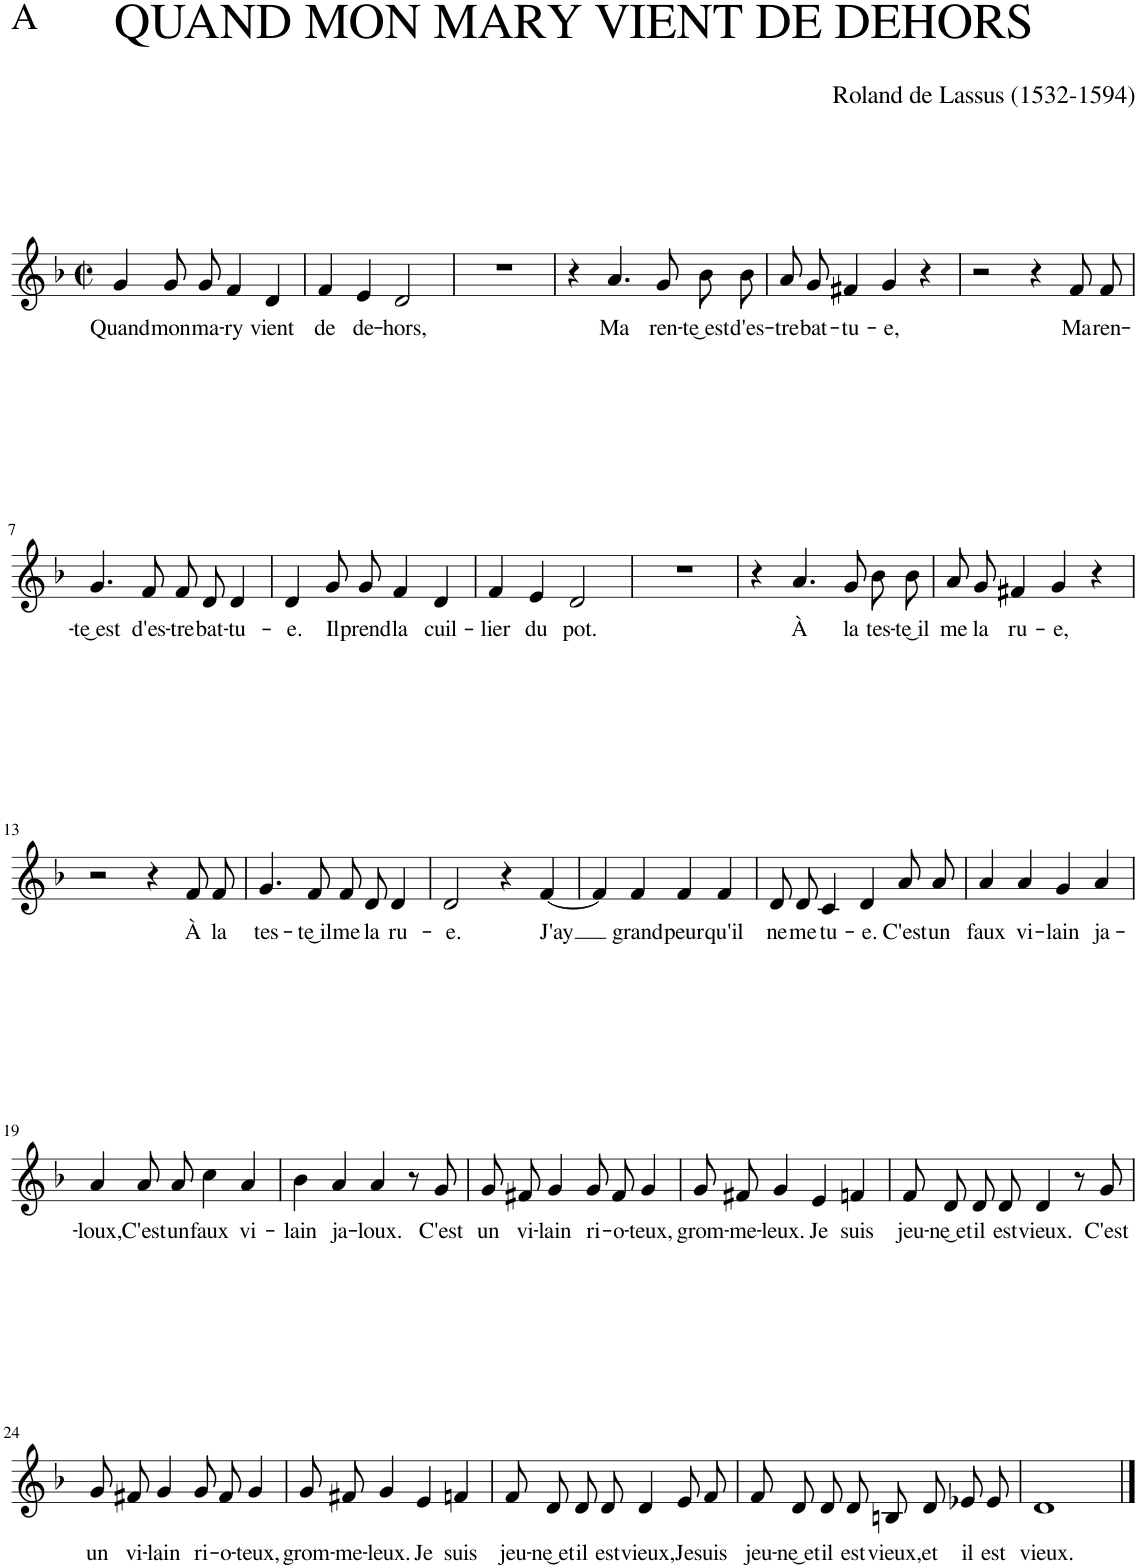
**kern	**text
*part1	*part1
*staff1	*staff1
*I"Altus	*
*I'A.	*
*clefG2	*
*k[b-]	*
*M2/2	*
*met(c|)	*
=1	=1
!	!LO:LY:b
4g/	Quand
!	!LO:LY:b
8g/L	mon
!	!LO:LY:b
8g/J	ma-
!	!LO:LY:b
4f/	-ry
!	!LO:LY:b
4d/	vient
=2	=2
!	!LO:LY:b
4f/	de
!	!LO:LY:b
4e/	de-
!	!LO:LY:b
2d/	-hors,
=3	=3
1r	.
=4	=4
4r	.
!	!LO:LY:b
4.a/	Ma
!	!LO:LY:b
8g/L	ren-
!	!LO:LY:b
8b-/	-te͜ est
!	!LO:LY:b
8b-/J	d'es-
=5	=5
!	!LO:LY:b
8a/L	-tre
!	!LO:LY:b
8g/J	bat-
!	!LO:LY:b
4f#X/	-tu-
!	!LO:LY:b
4g/	-e,
4r	.
=6	=6
2r	.
4r	.
!	!LO:LY:b
8f/L	Ma
!	!LO:LY:b
8f/J	ren-
!!LO:LB:g=z
=7	=7
!	!LO:LY:b
4.g/	-te͜ est
!	!LO:LY:b
8f/	d'es-
!	!LO:LY:b
8f/L	-tre
!	!LO:LY:b
8d/J	bat-
!	!LO:LY:b
4d/	-tu-
=8	=8
!	!LO:LY:b
4d/	-e.
!	!LO:LY:b
8g/L	Il
!	!LO:LY:b
8g/J	prend
!	!LO:LY:b
4f/	la
!	!LO:LY:b
4d/	cuil-
=9	=9
!	!LO:LY:b
4f/	-lier
!	!LO:LY:b
4e/	du
!	!LO:LY:b
2d/	pot.
=10	=10
1r	.
=11	=11
4r	.
!	!LO:LY:b
4.a/	À
!	!LO:LY:b
8g/L	la
!	!LO:LY:b
8b-/	tes-
!	!LO:LY:b
8b-/J	-te͜ il
=12	=12
!	!LO:LY:b
8a/L	me
!	!LO:LY:b
8g/J	la
!	!LO:LY:b
4f#X/	ru-
!	!LO:LY:b
4g/	-e,
4r	.
!!LO:LB:g=z
=13	=13
2r	.
4r	.
!	!LO:LY:b
8f/L	À
!	!LO:LY:b
8f/J	la
=14	=14
!	!LO:LY:b
4.g/	tes-
!	!LO:LY:b
8f/	-te͜ il
!	!LO:LY:b
8f/L	me
!	!LO:LY:b
8d/J	la
!	!LO:LY:b
4d/	ru-
=15	=15
!	!LO:LY:b
2d/	-e.
4r	.
!	!LO:LY:b
[4f/	J'ay
=16	=16
4f/]	.
!	!LO:LY:b
4f/	grand
!	!LO:LY:b
4f/	peur
!	!LO:LY:b
4f/	qu'il
=17	=17
!	!LO:LY:b
8d/L	ne
!	!LO:LY:b
8d/J	me
!	!LO:LY:b
4c/	tu-
!	!LO:LY:b
4d/	-e.
!	!LO:LY:b
8a/L	C'est
!	!LO:LY:b
8a/J	un
=18	=18
!	!LO:LY:b
4a/	faux
!	!LO:LY:b
4a/	vi-
!	!LO:LY:b
4g/	-lain
!	!LO:LY:b
4a/	ja-
!!LO:LB:g=z
=19	=19
!	!LO:LY:b
4a/	-loux,
!	!LO:LY:b
8a/L	C'est
!	!LO:LY:b
8a/J	un
!	!LO:LY:b
4cc\	faux
!	!LO:LY:b
4a/	vi-
=20	=20
!	!LO:LY:b
4b-\	-lain
!	!LO:LY:b
4a/	ja-
!	!LO:LY:b
4a/	-loux.
8r	.
!	!LO:LY:b
8g/	C'est
=21	=21
!	!LO:LY:b
8g/L	un
!	!LO:LY:b
8f#X/J	vi-
!	!LO:LY:b
4g/	-lain
!	!LO:LY:b
8g/L	ri-
!	!LO:LY:b
8f#/J	-o-
!	!LO:LY:b
4g/	-teux,
=22	=22
!	!LO:LY:b
8g/L	grom-
!	!LO:LY:b
8f#X/J	-me-
!	!LO:LY:b
4g/	-leux.
!	!LO:LY:b
4e/	Je
!	!LO:LY:b
4fn/	suis
=23	=23
!	!LO:LY:b
8f/L	jeu-
!	!LO:LY:b
8d/	-ne͜ et
!	!LO:LY:b
8d/	il
!	!LO:LY:b
8d/J	est
!	!LO:LY:b
4d/	vieux.
8r	.
!	!LO:LY:b
8g/	C'est
!!LO:LB:g=z
=24	=24
!	!LO:LY:b
8g/L	un
!	!LO:LY:b
8f#X/J	vi-
!	!LO:LY:b
4g/	-lain
!	!LO:LY:b
8g/L	ri-
!	!LO:LY:b
8f#/J	-o-
!	!LO:LY:b
4g/	-teux,
=25	=25
!	!LO:LY:b
8g/L	grom-
!	!LO:LY:b
8f#X/J	-me-
!	!LO:LY:b
4g/	-leux.
!	!LO:LY:b
4e/	Je
!	!LO:LY:b
4fn/	suis
=26	=26
!	!LO:LY:b
8f/L	jeu-
!	!LO:LY:b
8d/	-ne͜ et
!	!LO:LY:b
8d/	il
!	!LO:LY:b
8d/J	est
!	!LO:LY:b
4d/	vieux,
!	!LO:LY:b
8e/L	Je
!	!LO:LY:b
8f/J	suis
=27	=27
!	!LO:LY:b
8f/L	jeu-
!	!LO:LY:b
8d/	-ne͜ et
!	!LO:LY:b
8d/	il
!	!LO:LY:b
8d/J	est
!	!LO:LY:b
8Bn/L	vieux,
!	!LO:LY:b
8d/	et
!	!LO:LY:b
8e-X/	il
!	!LO:LY:b
8e-/J	est
=28	=28
!	!LO:LY:b
1d	vieux.
==	==
*-	*-
